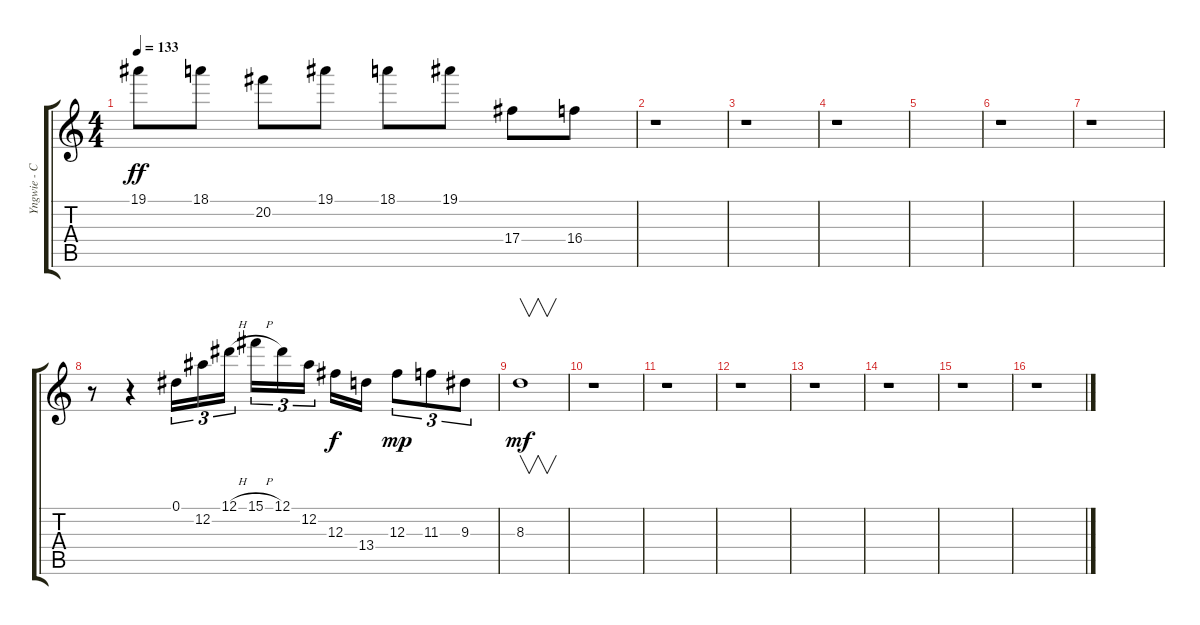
\track ("Yngwie - Clean" "Yngwie - C") {instrument electricguitarclean}
\staff {score tabs}
\tuning (Eb4 Bb3 Gb3 Db3 Ab2 Eb2) {hide}
\ts (4 4)
\tempo 133
\clef g2
\ks c
19.1.8{dy ff} 18.1.8 20.2.8 19.1.8 18.1.8 19.1.8 17.4.8 16.4.8 |
r.1 |
r.1 |
r.1 |
|
r.1 |
r.1 |
r.8 r.4 0.1.16{tu (3 2)} 12.2.16{tu (3 2)} 12.1{h}.16{tu (3 2)} 15.1{h}.16{tu (3 2)} 12.1.16{tu (3 2)} 12.2.16{tu (3 2)} 12.3.16{dy f} 13.4.16 12.3.8{tu (3 2) dy mp} 11.3.8{tu (3 2)} 9.3.8{tu (3 2)} |
8.3.1{v dy mf} |
r.1 |
r.1 |
r.1 |
r.1 |
r.1 |
r.1 |
r.1
